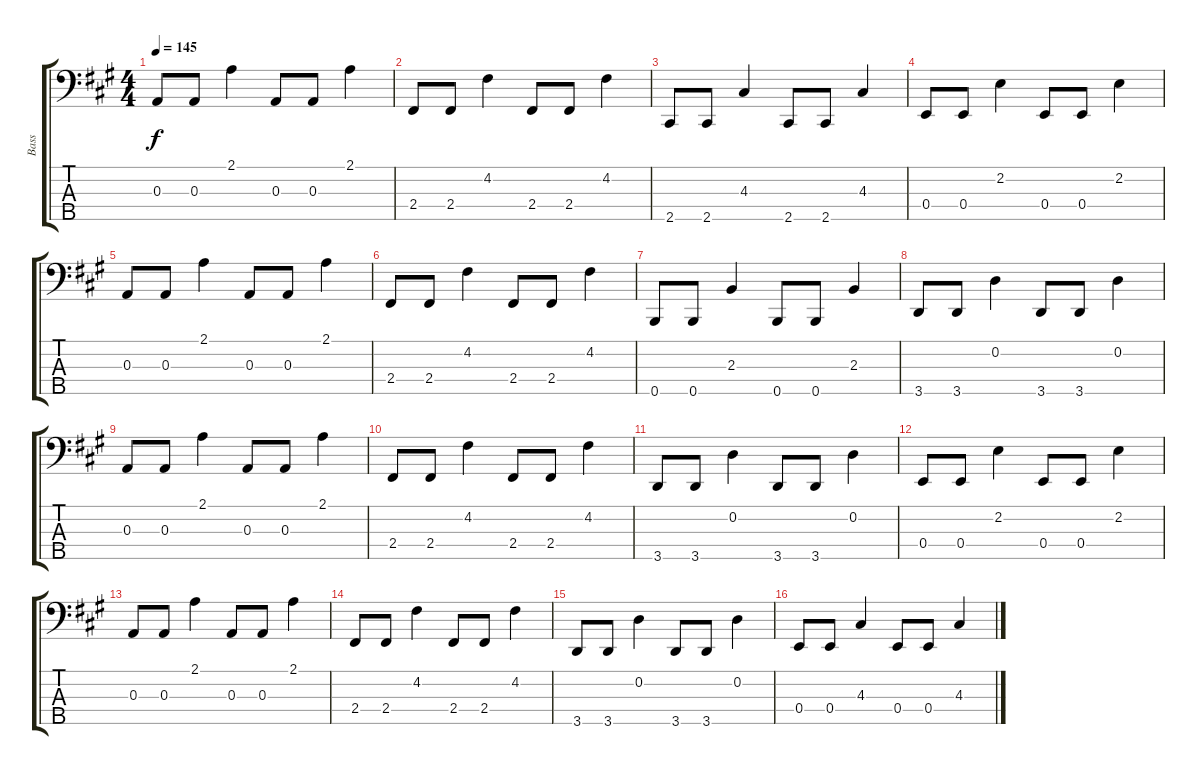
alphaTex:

\track ("Bass" "Bass") {instrument electricbassfinger}
\staff {score tabs}
\tuning (G2 D2 A1 E1 B0) {hide}
\ts (4 4)
\tempo 145
\clef f4
\ks a
0.3.8{dy f} 0.3.8 2.1.4 0.3.8 0.3.8 2.1.4 |
2.4.8 2.4.8 4.2.4 2.4.8 2.4.8 4.2.4 |
2.5.8 2.5.8 4.3.4 2.5.8 2.5.8 4.3.4 |
0.4.8 0.4.8 2.2.4 0.4.8 0.4.8 2.2.4 |
0.3.8 0.3.8 2.1.4 0.3.8 0.3.8 2.1.4 |
2.4.8 2.4.8 4.2.4 2.4.8 2.4.8 4.2.4 |
0.5.8 0.5.8 2.3.4 0.5.8 0.5.8 2.3.4 |
3.5.8 3.5.8 0.2.4 3.5.8 3.5.8 0.2.4 |
0.3.8 0.3.8 2.1.4 0.3.8 0.3.8 2.1.4 |
2.4.8 2.4.8 4.2.4 2.4.8 2.4.8 4.2.4 |
3.5.8 3.5.8 0.2.4 3.5.8 3.5.8 0.2.4 |
0.4.8 0.4.8 2.2.4 0.4.8 0.4.8 2.2.4 |
0.3.8 0.3.8 2.1.4 0.3.8 0.3.8 2.1.4 |
2.4.8 2.4.8 4.2.4 2.4.8 2.4.8 4.2.4 |
3.5.8 3.5.8 0.2.4 3.5.8 3.5.8 0.2.4 |
0.4.8 0.4.8 4.3.4 0.4.8 0.4.8 4.3.4
